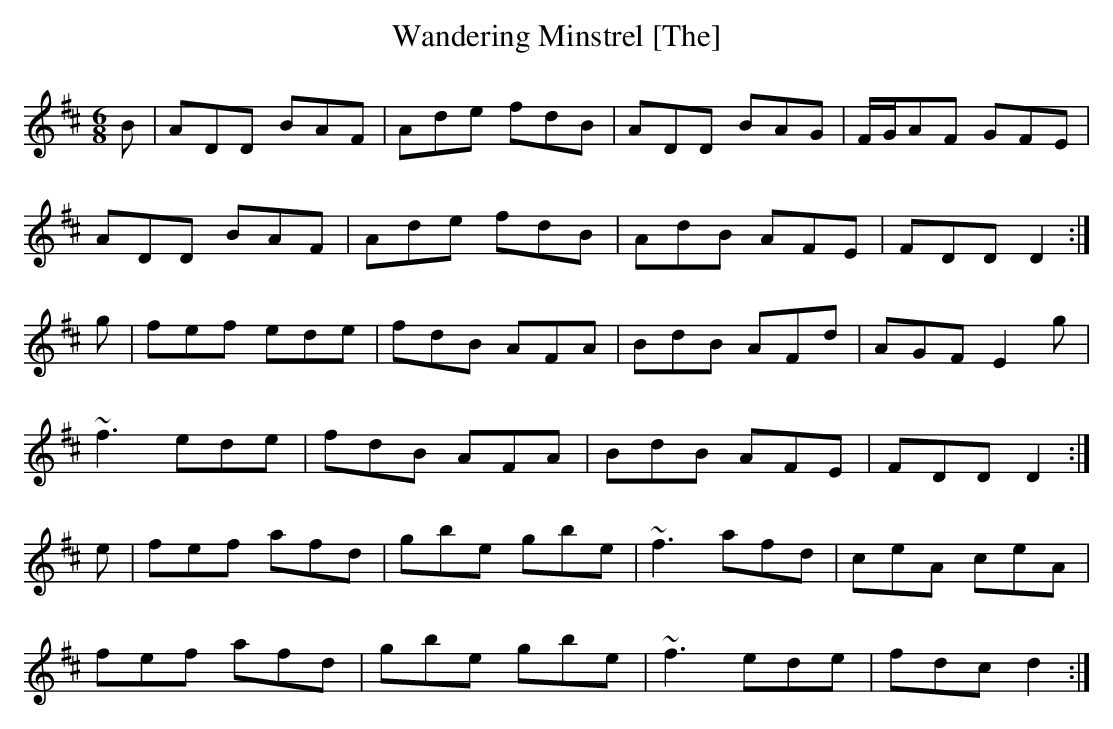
X:1
T: Wandering Minstrel [The]
M: 6/8
L: 1/8
K: D
B|ADD BAF|Ade fdB|ADD BAG|F/G/AF GFE|
ADD BAF|Ade fdB|AdB AFE|FDD D2 :|
g|fef ede|fdB AFA|BdB AFd|AGF E2g|
~f3 ede|fdB AFA|BdB AFE|FDD D2 :|
e|fef afd|gbe gbe|~f3 afd|ceA ceA|
fef afd|gbe gbe|~f3 ede|fdc d2 :|
